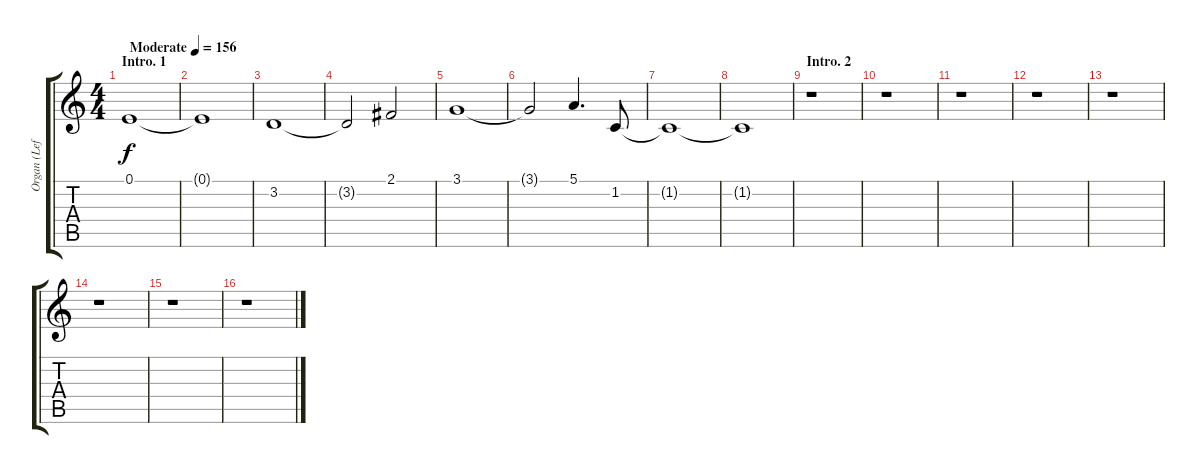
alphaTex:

\track ("Organ (Left Hand)" "Organ (Lef") {instrument drawbarorgan}
\staff {score tabs}
\tuning (E4 B3 G3 D3 A2 E2) {hide}
\ts (4 4)
\section ("" "Intro. 1")
\tempo (156 "Moderate")
\clef g2
\ks c
0.1.1{dy f instrument drawbarorgan} |
0.1{t}.1 |
3.2.1 |
3.2{t}.2 2.1.2 |
3.1.1 |
3.1{t}.2 5.1.4{d} 1.2.8 |
1.2{t}.1 |
1.2{t}.1 |
\section ("" "Intro. 2")
r.1 |
r.1 |
r.1 |
r.1 |
r.1 |
r.1 |
r.1 |
r.1
